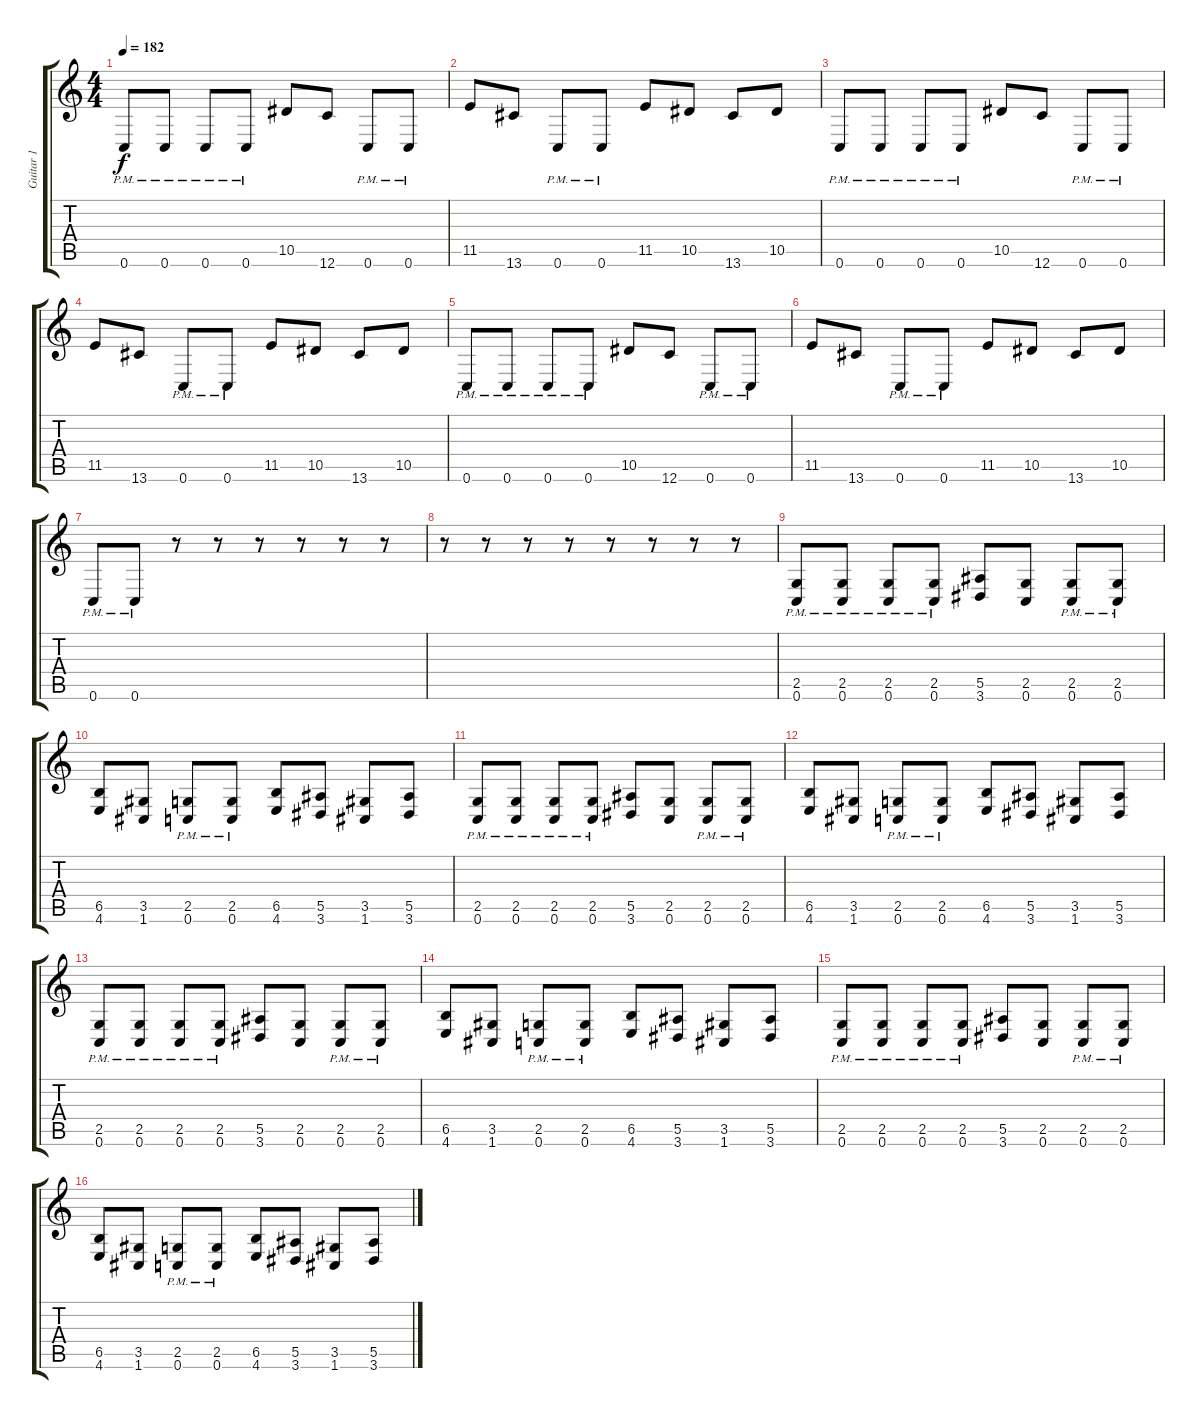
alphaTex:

\track ("Guitar 1" "Guitar 1") {instrument distortionguitar}
\staff {score tabs}
\tuning (C4 G3 Eb3 Bb2 F2 C2) {hide}
\ts (4 4)
\tempo 182
\clef g2
\ks c
0.6{pm}.8{dy f} 0.6{pm}.8 0.6{pm}.8 0.6{pm}.8 10.5.8 12.6.8 0.6{pm}.8 0.6{pm}.8 |
11.5.8 13.6.8 0.6{pm}.8 0.6{pm}.8 11.5.8 10.5.8 13.6.8 10.5.8 |
0.6{pm}.8 0.6{pm}.8 0.6{pm}.8 0.6{pm}.8 10.5.8 12.6.8 0.6{pm}.8 0.6{pm}.8 |
11.5.8 13.6.8 0.6{pm}.8 0.6{pm}.8 11.5.8 10.5.8 13.6.8 10.5.8 |
0.6{pm}.8 0.6{pm}.8 0.6{pm}.8 0.6{pm}.8 10.5.8 12.6.8 0.6{pm}.8 0.6{pm}.8 |
11.5.8 13.6.8 0.6{pm}.8 0.6{pm}.8 11.5.8 10.5.8 13.6.8 10.5.8 |
0.6{pm}.8 0.6{pm}.8 r.8 r.8 r.8 r.8 r.8 r.8 |
r.8 r.8 r.8 r.8 r.8 r.8 r.8 r.8 |
(2.5{pm} 0.6{pm}).8 (2.5{pm} 0.6{pm}).8 (2.5{pm} 0.6{pm}).8 (2.5{pm} 0.6{pm}).8 (5.5 3.6).8 (2.5 0.6).8 (2.5{pm} 0.6{pm}).8 (2.5{pm} 0.6{pm}).8 |
(6.5 4.6).8 (3.5 1.6).8 (2.5{pm} 0.6{pm}).8 (2.5{pm} 0.6{pm}).8 (6.5 4.6).8 (5.5 3.6).8 (3.5 1.6).8 (5.5 3.6).8 |
(2.5{pm} 0.6{pm}).8 (2.5{pm} 0.6{pm}).8 (2.5{pm} 0.6{pm}).8 (2.5{pm} 0.6{pm}).8 (5.5 3.6).8 (2.5 0.6).8 (2.5{pm} 0.6{pm}).8 (2.5{pm} 0.6{pm}).8 |
(6.5 4.6).8 (3.5 1.6).8 (2.5{pm} 0.6{pm}).8 (2.5{pm} 0.6{pm}).8 (6.5 4.6).8 (5.5 3.6).8 (3.5 1.6).8 (5.5 3.6).8 |
(2.5{pm} 0.6{pm}).8 (2.5{pm} 0.6{pm}).8 (2.5{pm} 0.6{pm}).8 (2.5{pm} 0.6{pm}).8 (5.5 3.6).8 (2.5 0.6).8 (2.5{pm} 0.6{pm}).8 (2.5{pm} 0.6{pm}).8 |
(6.5 4.6).8 (3.5 1.6).8 (2.5{pm} 0.6{pm}).8 (2.5{pm} 0.6{pm}).8 (6.5 4.6).8 (5.5 3.6).8 (3.5 1.6).8 (5.5 3.6).8 |
(2.5{pm} 0.6{pm}).8 (2.5{pm} 0.6{pm}).8 (2.5{pm} 0.6{pm}).8 (2.5{pm} 0.6{pm}).8 (5.5 3.6).8 (2.5 0.6).8 (2.5{pm} 0.6{pm}).8 (2.5{pm} 0.6{pm}).8 |
(6.5 4.6).8 (3.5 1.6).8 (2.5{pm} 0.6{pm}).8 (2.5{pm} 0.6{pm}).8 (6.5 4.6).8 (5.5 3.6).8 (3.5 1.6).8 (5.5 3.6).8
